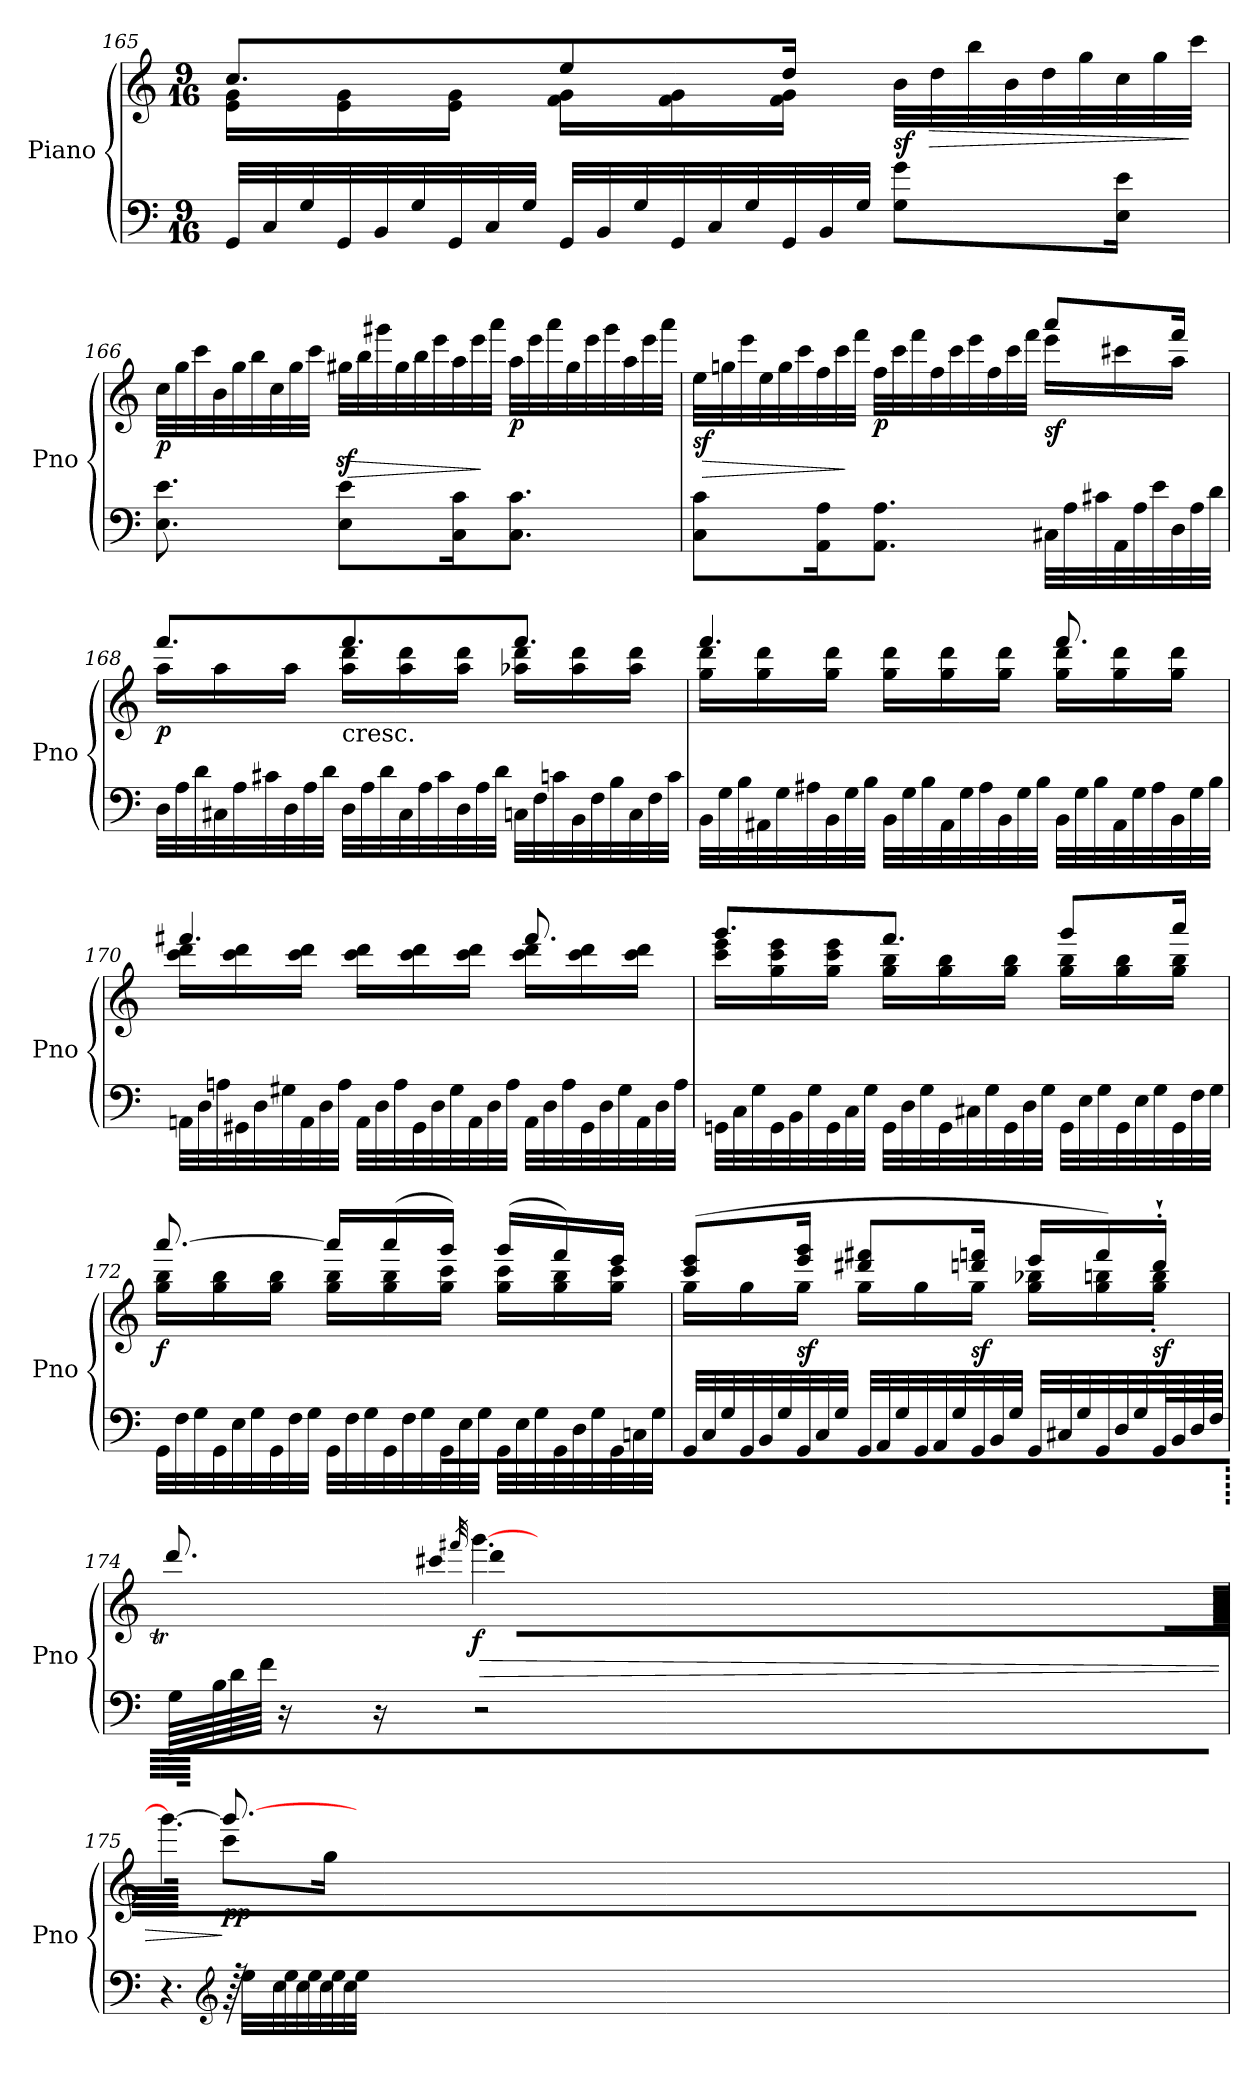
**kern	**kern	**dynam
*part1	*part1	*part1
*staff2	*staff1	*staff1/2
*I"Piano	*	*
*I'Pno	*	*
!!LO:LB:g=z
*clefF4	*clefG2	*
*k[]	*k[]	*
*C:	*C:	*
*M9/16	*M9/16	*
*Xtuplet	*	*
=165	=165	=165
*	*^	*
48GG/LLL	8.cc/L	16e\ 16g\LL	.
48C/	.	.	.
48G/	.	.	.
48GG/	.	16e\ 16g\	.
48BB/	.	.	.
48G/	.	.	.
48GG/	.	16e\ 16g\JJ	.
48C/	.	.	.
48G/JJJ	.	.	.
48GG/LLL	8ee/	16f\ 16g\LL	.
48BB/	.	.	.
48G/	.	.	.
48GG/	.	16f\ 16g\	.
48C/	.	.	.
48G/	.	.	.
48GG/	16dd/Jk	16f\ 16g\JJ	.
48BB/	.	.	.
48G/JJJ	.	.	.
*	*Xtuplet	*	*
!	!	!	!LO:DY:b
8G\ 8g\L	48b\LLL	8.ryy	sf
!	!	!	!LO:HP:b
.	48dd\	.	>
.	48bb\	.	.
.	48b\	.	.
.	48dd\	.	.
.	48gg\	.	.
16E\ 16e\Jk	48cc\	.	.
.	48gg\	.	.
.	48ccc\JJJ	.	]
*	*v	*v	*
!!LO:LB:g=z
=166	=166	=166
!	!	!LO:DY:b
8.E\ 8.e\	48cc\LLL	p
.	48gg\	.
.	48ccc\	.
.	48b\	.
.	48gg\	.
.	48bb\	.
.	48cc\	.
.	48gg\	.
.	48ccc\JJJ	.
8E\ 8e\L	48gg#Xz<\LLL	.
!	!	!LO:HP:b
.	48bb\	>
.	48ggg#X\	.
.	48gg#\	.
.	48bb\	.
.	48eee\	.
16C\ 16c\K	48aa\	.
.	48eee\	.
.	48aaa\JJJ	]
!	!	!LO:DY:b
8.C\ 8.c\J	48aa\LLL	p
.	48eee\	.
.	48aaa\	.
.	48gg#\	.
.	48eee\	.
.	48ggg#\	.
.	48aa\	.
.	48eee\	.
.	48aaa\JJJ	.
!!LO:LB:g=z
=167	=167	=167
*	*^	*
!	!	!	!LO:DY:b
8C\ 8c\L	48ee\LLL	4.ryy	sf
!	!	!	!LO:HP:b
.	48ggn\	.	>
.	48eee\	.	.
.	48ee\	.	.
.	48gg\	.	.
.	48ccc\	.	.
16AA\ 16A\K	48ff\	.	.
.	48ccc\	.	.
.	48fff\JJJ	.	]
!	!	!	!LO:DY:b
8.AA\ 8.A\J	48ff\LLL	.	p
.	48ccc\	.	.
.	48fff\	.	.
.	48ff\	.	.
.	48ccc\	.	.
.	48eee\	.	.
.	48ff\	.	.
.	48ccc\	.	.
.	48fff\JJJ	.	.
!	!	!	!LO:DY:b
48C#X\LLL	8aaa/L	16eee\LL	sf
48A\	.	.	.
48c#X\	.	.	.
48AA\	.	16ccc#X\	.
48A\	.	.	.
48e\	.	.	.
48D\	16fff/Jk	16aa\JJ	.
48A\	.	.	.
48d\JJJ	.	.	.
!!LO:LB:g=z	!!
=168	=168	=168	=168
!	!	!	!LO:DY:b
48D\LLL	8.fff/L	16aa\LL	p
48A\	.	.	.
48d\	.	.	.
48C#X\	.	16aa\	.
48A\	.	.	.
48c#X\	.	.	.
48D\	.	16aa\JJ	.
48A\	.	.	.
48d\JJJ	.	.	.
!	!LO:TX:b:t=cresc.	!	!
48D\LLL	8.fff/	16aa\ 16ddd\LL	.
48A\	.	.	.
48d\	.	.	.
48C#\	.	16aa\ 16ddd\	.
48A\	.	.	.
48c#\	.	.	.
48D\	.	16aa\ 16ddd\JJ	.
48A\	.	.	.
48d\JJJ	.	.	.
48Cn\LLL	8.fff/J	16aa-X\ 16ddd\LL	.
48F\	.	.	.
48cn\	.	.	.
48BB\	.	16aa-\ 16ddd\	.
48F\	.	.	.
48B\	.	.	.
48C\	.	16aa-\ 16ddd\JJ	.
48F\	.	.	.
48c\JJJ	.	.	.
!!LO:PB:g=z	!!
=169	=169	=169	=169
48BB\LLL	4.fff/	16gg\ 16ddd\LL	.
48G\	.	.	.
48B\	.	.	.
48AA#X\	.	16gg\ 16ddd\	.
48G\	.	.	.
48A#X\	.	.	.
48BB\	.	16gg\ 16ddd\JJ	.
48G\	.	.	.
48B\JJJ	.	.	.
48BB\LLL	.	16gg\ 16ddd\LL	.
48G\	.	.	.
48B\	.	.	.
48AA#\	.	16gg\ 16ddd\	.
48G\	.	.	.
48A#\	.	.	.
48BB\	.	16gg\ 16ddd\JJ	.
48G\	.	.	.
48B\JJJ	.	.	.
48BB\LLL	8.fff/	16gg\ 16ddd\LL	.
48G\	.	.	.
48B\	.	.	.
48AA#\	.	16gg\ 16ddd\	.
48G\	.	.	.
48A#\	.	.	.
48BB\	.	16gg\ 16ddd\JJ	.
48G\	.	.	.
48B\JJJ	.	.	.
!!LO:LB:g=z	!!
=170	=170	=170	=170
48AAn\LLL	4.fff#X/	16ccc\ 16ddd\LL	.
48D\	.	.	.
48An\	.	.	.
48GG#X\	.	16ccc\ 16ddd\	.
48D\	.	.	.
48G#X\	.	.	.
48AA\	.	16ccc\ 16ddd\JJ	.
48D\	.	.	.
48A\JJJ	.	.	.
48AA\LLL	.	16ccc\ 16ddd\LL	.
48D\	.	.	.
48A\	.	.	.
48GG#\	.	16ccc\ 16ddd\	.
48D\	.	.	.
48G#\	.	.	.
48AA\	.	16ccc\ 16ddd\JJ	.
48D\	.	.	.
48A\JJJ	.	.	.
48AA\LLL	8.fff#/	16ccc\ 16ddd\LL	.
48D\	.	.	.
48A\	.	.	.
48GG#\	.	16ccc\ 16ddd\	.
48D\	.	.	.
48G#\	.	.	.
48AA\	.	16ccc\ 16ddd\JJ	.
48D\	.	.	.
48A\JJJ	.	.	.
!!LO:LB:g=z	!!
=171	=171	=171	=171
48GGn\LLL	8.ggg/L	16ccc\ 16eee\LL	.
48C\	.	.	.
48G\	.	.	.
48GG\	.	16gg\ 16ccc\ 16eee\	.
48BB\	.	.	.
48G\	.	.	.
48GG\	.	16gg\ 16ccc\ 16eee\JJ	.
48C\	.	.	.
48G\JJJ	.	.	.
48GG\LLL	8.fff/J	16gg\ 16bb\LL	.
48D\	.	.	.
48G\	.	.	.
48GG\	.	16gg\ 16bb\	.
48C#X\	.	.	.
48G\	.	.	.
48GG\	.	16gg\ 16bb\JJ	.
48D\	.	.	.
48G\JJJ	.	.	.
48GG\LLL	8ggg/L	16gg\ 16bb\LL	.
48E\	.	.	.
48G\	.	.	.
48GG\	.	16gg\ 16bb\	.
48E\	.	.	.
48G\	.	.	.
48GG\	16aaa/Jk	16gg\ 16bb\JJ	.
48F\	.	.	.
48G\JJJ	.	.	.
!!LO:LB:g=z	!!
=172	=172	=172	=172
!	!	!	!LO:DY:b
48GG\LLL	[8.aaa/	16gg\ 16bb\LL	f
48F\	.	.	.
48G\	.	.	.
48GG\	.	16gg\ 16bb\	.
48E\	.	.	.
48G\	.	.	.
48GG\	.	16gg\ 16bb\JJ	.
48F\	.	.	.
48G\JJJ	.	.	.
48GG\LLL	16aaa/LL]	16gg\ 16bb\LL	.
48F\	.	.	.
48G\	.	.	.
48GG\	(>16aaa/	16gg\ 16bb\	.
48F\	.	.	.
48G\	.	.	.
48GG\	16ggg/JJ)	16gg\ 16ccc\JJ	.
48E\	.	.	.
48G\JJJ	.	.	.
48GG\LLL	(>16ggg/LL	16gg\ 16ccc\LL	.
48E\	.	.	.
48G\	.	.	.
48GG\	16fff/)	16gg\ 16bb\	.
48D\	.	.	.
48G\	.	.	.
48GG\	16eee/JJ	16gg\ 16ccc\JJ	.
48Cn\	.	.	.
48G\JJJ	.	.	.
!!LO:LB:g=z	!!
=173	=173	=173	=173
48GG/LLL	(>8ccc/ 8eee/L	16gg\LL	.
48C/	.	.	.
48G/	.	.	.
48GG/	.	16gg\	.
48BB/	.	.	.
48G/	.	.	.
!	!	!	!LO:DY:b
48GG/	16eee/ 16ggg/Jk	16gg\JJ	sf
48C/	.	.	.
48G/JJJ	.	.	.
48GG/LLL	8ddd#X/ 8fff#X/L	16gg\LL	.
48AA/	.	.	.
48G/	.	.	.
48GG/	.	16gg\	.
48AA/	.	.	.
48G/	.	.	.
!	!	!	!LO:DY:b
48GG/	16dddn/ 16fffn/Jk	16gg\JJ	sf
48BB/	.	.	.
48G/JJJ	.	.	.
48GG/LLL	16eee/LL	16gg\ 16bb-X\LL	.
48C#X/	.	.	.
48G/	.	.	.
48GG/	16fff/)	16gg\ 16bbn\	.
48D/	.	.	.
48G/	.	.	.
!	!	!	!LO:DY:b
64GG/L	16ddd'`/JJ	16gg\' 16bb\'JJ	sf
64BB/	.	.	.
64D/	.	.	.
64F/JJJJ	.	.	.
!!LO:PB:g=z	!!
=174	=174	=174	=174
!LO:N:vis=256	!	!	!
160ryy	8.ddd/	96dddTLLLLyy	.
64G\LLLL	.	.	.
.	.	96eeeyy	.
.	.	96dddyy	.
64B\	.	.	.
.	.	96eeeyy	.
64d\	.	.	.
.	.	96dddyy	.
.	.	96eeeyy	.
64f\JJJJ	.	.	.
.	.	96dddyy	.
16r	.	.	.
.	.	96eeeyy	.
.	.	96dddyy	.
.	.	96eeeyy	.
.	.	96dddyy	.
.	.	96eeeyy	.
!	!	!LO:N:vis=128	!
.	.	192.dddTTTLyy	.
16r	.	.	.
!	!	!LO:N:vis=128	!
.	.	192.eeeyy	.
!	!	!LO:N:vis=128	!
.	.	192.dddJJJJJyy	.
.	.	1920ryy	.
*	*	*tuplet	*
*	*	*Xbrackettup	*
.	.	48ccc#X/LLL	.
.	.	48ddd/	.
.	32qfff#X/	.	.
!	!	!	!LO:DY:b
.	[4.ggg\	.	f
*	*	*Xtuplet	*
.	.	96fff#Lyy	.
160%59r	.	.	.
.	.	96gggyy	.
.	.	96aaayy	.
!	!	!	!LO:HP:b
.	.	96gggyy	>
.	.	96aaayy	.
.	.	96gggyy	.
.	.	96aaayy	.
.	.	96gggyy	.
.	.	96aaayy	.
.	.	96gggyy	.
.	.	96aaayy	.
.	.	96gggyy	.
.	.	96aaayy	.
.	.	96gggyy	.
.	.	96aaayy	.
.	.	96gggyy	.
.	.	96aaayy	.
.	.	96gggyy	.
.	.	96aaayy	.
.	.	96gggyy	.
.	.	96aaayy	.
.	.	96gggyy	.
.	.	96aaayy	.
.	.	96gggyy	.
.	.	96aaayy	.
.	.	96gggyy	.
.	.	96aaayy	.
.	.	96gggyy	.
.	.	96aaayy	.
.	.	96gggyy	.
.	.	96aaayy	.
.	.	96gggyy	.
.	.	96aaayy	.
.	.	96gggyy	.
!	!	!LO:N:vis=128	!
.	.	192.aaaLyy	.
!	!	!LO:N:vis=128	!
.	.	192.gggyy	.
.	.	[480aaayy	.
160ryy	64ryy	64ryy	.
!LO:N:vis=128	!	!	!
160.ryy	.	.	.
!!LO:LB:g=z
=175	=175	=175	=175
*	*	*^	*
4.r	4.ggg\_	96gggLLLLyy	4.ryy	.
.	.	1920%11aaaJJJJJyy]	.	.
.	.	96aaayy	.	.
.	.	96gggyy	.	.
.	.	96aaayy	.	.
.	.	96gggyy	.	.
.	.	96aaayy	.	.
.	.	96gggyy	.	.
.	.	96aaayy	.	.
.	.	96gggyy	.	.
.	.	96aaayy	.	.
.	.	96gggyy	.	.
.	.	96aaayy	.	.
.	.	96gggyy	.	.
.	.	96aaayy	.	.
.	.	96gggyy	.	.
.	.	96aaayy	.	.
.	.	96gggyy	.	.
.	.	96aaayy	.	.
.	.	96gggyy	.	.
.	.	96aaayy	.	.
.	.	96gggyy	.	.
.	.	96aaayy	.	.
.	.	96gggyy	.	.
.	.	96aaayy	.	.
.	.	96gggyy	.	.
.	.	96aaayy	.	.
.	.	96gggyy	.	.
.	.	96aaayy	.	.
.	.	96gggyy	.	.
.	.	96aaayy	.	.
.	.	96gggyy	.	.
.	.	96aaayy	.	.
.	.	96gggyy	.	.
.	.	96aaayy	.	.
.	.	96gggyy	.	.
.	.	96aaayy	.	]
*clefG2	*	*	*	*
!	!	!	!	!LO:DY:b
160r	8.ggg/_	.	8ccc\L	pp
.	.	96gggyy	.	.
48ee\LLL	.	.	.	.
.	.	96aaayy	.	.
.	.	96gggyy	.	.
48cc\	.	.	.	.
.	.	96aaayy	.	.
.	.	96gggyy	.	.
48ee\	.	.	.	.
.	.	96aaayy	.	.
.	.	96gggyy	.	.
48cc\	.	.	.	.
.	.	96aaayy	.	.
.	.	96gggyy	.	.
48ee\	.	.	.	.
.	.	96aaayy	.	.
.	.	96gggyy	.	.
48cc\	.	.	.	.
.	.	96aaayy	.	.
.	.	.	16gg\Jk	.
.	.	96gggyy	.	.
48ee\	.	.	.	.
.	.	96aaayy	.	.
.	.	96gggyy	.	.
48cc\	.	.	.	.
.	.	96aaayy	.	.
.	.	96gggyy	.	.
48ee\JJJ	.	.	.	.
.	.	96aaaJJJJyy	.	.
.	1920ryy	.	1920ryy	.
.	1920%11ryy	.	1920%11ryy	.
.	.	1920ryy	.	.
*	*v	*v	*v	*
=	=	=
*-	*-	*-
